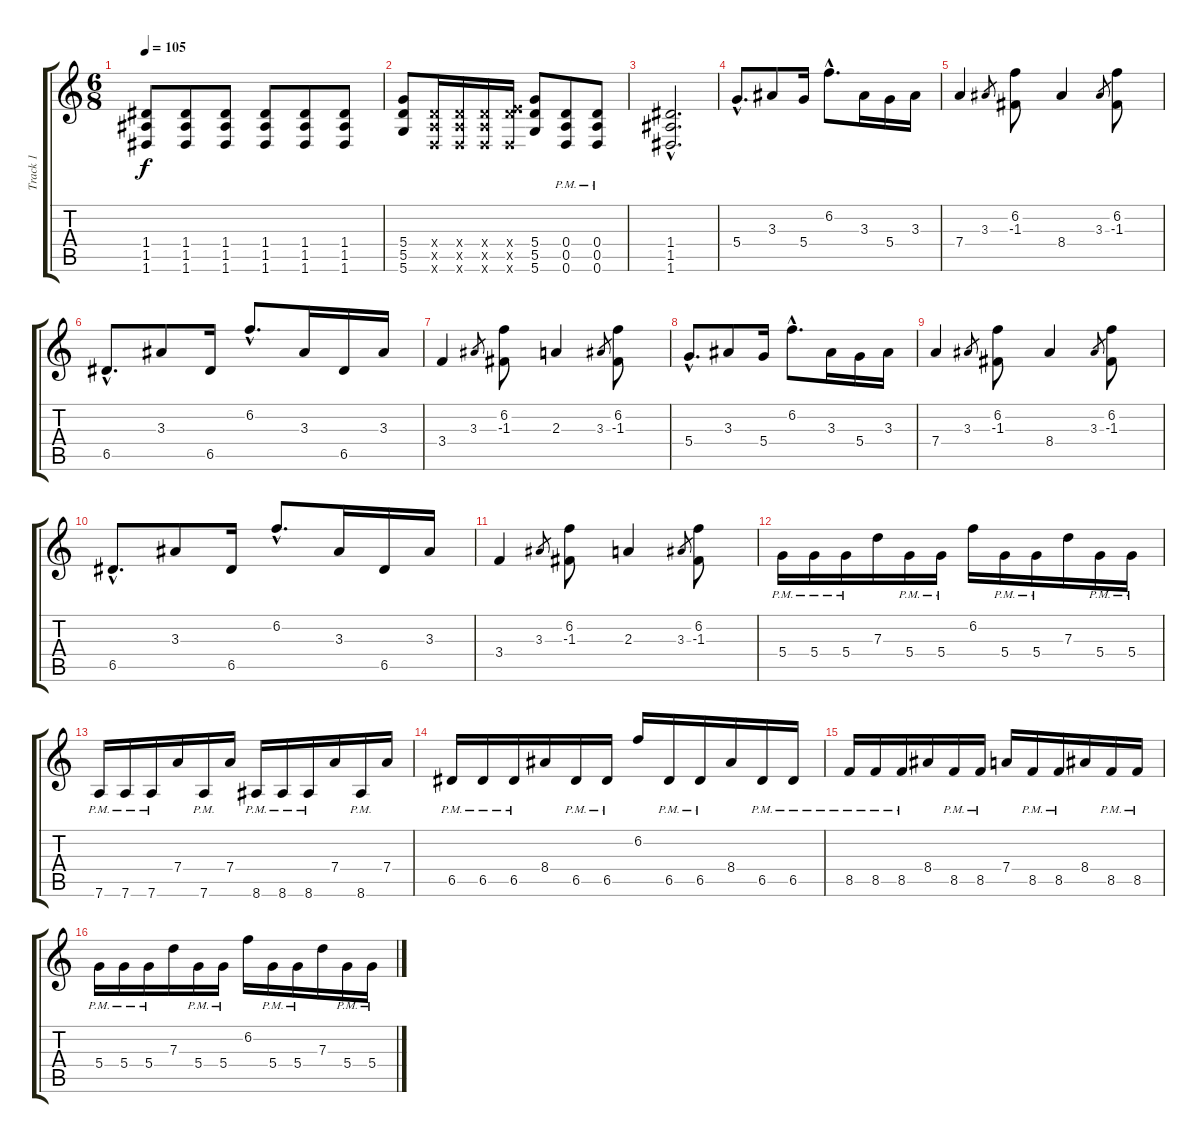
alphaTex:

\track ("Track 1" "Track 1") {instrument electricguitarjazz}
\staff {score tabs}
\tuning (E4 B3 G3 D3 A2 D2) {hide}
\ts (6 8)
\tempo 105
\clef g2
\ks c
(1.4 1.5 1.6).8{dy f} (1.4 1.5 1.6).8 (1.4 1.5 1.6).8 (1.4 1.5 1.6).8 (1.4 1.5 1.6).8 (1.4 1.5 1.6).8 |
(5.4 5.5 5.6).8 (0.4{x} 0.5{x} 0.6{x}).16 (0.4{x} 0.5{x} 0.6{x}).16 (0.4{x} 0.5{x} 0.6{x}).16 (0.4{x} 7.5{x} 0.6{x}).16 (5.4 5.5 5.6).8 (0.4{pm} 0.5{pm} 0.6{pm}).8 (0.4{pm} 0.5 0.6{pm}).8 |
(1.4{hac} 1.5{hac} 1.6{hac}).2{d} |
5.4{hac}.8{d volume 10 instrument electricguitarjazz} 3.3.8 5.4.16 6.2{hac}.8{d} 3.3.16 5.4.16 3.3.16 |
7.4.4 3.3.8{gr} (6.2 -1.3).8 8.4.4 3.3.8{gr} (6.2 -1.3).8 |
6.5{hac}.8{d} 3.3.8 6.5.16 6.2{hac}.8{d} 3.3.16 6.5.16 3.3.16 |
3.4.4 3.3.8{gr} (6.2 -1.3).8 2.3.4 3.3.8{gr} (6.2 -1.3).8 |
5.4{hac}.8{d} 3.3.8 5.4.16 6.2{hac}.8{d} 3.3.16 5.4.16 3.3.16 |
7.4.4 3.3.8{gr} (6.2 -1.3).8 8.4.4 3.3.8{gr} (6.2 -1.3).8 |
6.5{hac}.8{d} 3.3.8 6.5.16 6.2{hac}.8{d} 3.3.16 6.5.16 3.3.16 |
3.4.4 3.3.8{gr} (6.2 -1.3).8 2.3.4 3.3.8{gr} (6.2 -1.3).8 |
5.4{pm}.16{volume 14 instrument overdrivenguitar} 5.4{pm}.16 5.4{pm}.16 7.3.16 5.4{pm}.16 5.4{pm}.16 6.2.16 5.4{pm}.16 5.4{pm}.16 7.3.16 5.4{pm}.16 5.4{pm}.16 |
7.6{pm}.16 7.6{pm}.16 7.6{pm}.16 7.4.16 7.6{pm}.16 7.4.16 8.6{pm}.16 8.6{pm}.16 8.6{pm}.16 7.4.16 8.6{pm}.16 7.4.16 |
6.5{pm}.16 6.5{pm}.16 6.5{pm}.16 8.4.16 6.5{pm}.16 6.5{pm}.16 6.2.16 6.5{pm}.16 6.5{pm}.16 8.4.16 6.5{pm}.16 6.5{pm}.16 |
8.5{pm}.16 8.5{pm}.16 8.5{pm}.16 8.4.16 8.5{pm}.16 8.5{pm}.16 7.4.16 8.5{pm}.16 8.5{pm}.16 8.4.16 8.5{pm}.16 8.5{pm}.16 |
5.4{pm}.16 5.4{pm}.16 5.4{pm}.16 7.3.16 5.4{pm}.16 5.4{pm}.16 6.2.16 5.4{pm}.16 5.4{pm}.16 7.3.16 5.4{pm}.16 5.4{pm}.16
